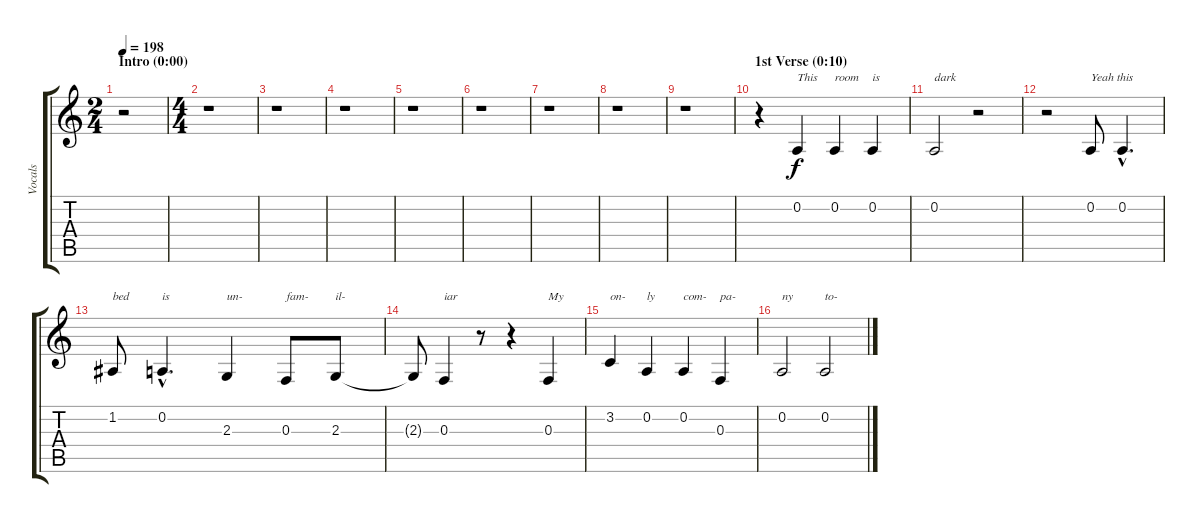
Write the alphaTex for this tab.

\track ("Vocals" "Vocals") {instrument violin}
\staff {score tabs}
\tuning (D4 A3 F3 C3 G2 C2) {hide}
\ts (2 4)
\section ("" "Intro (0:00)")
\tempo 198
\clef g2
\ks c
r.2{dy f instrument violin} |
\ts (4 4)
r.1 |
r.1 |
r.1 |
r.1 |
r.1 |
r.1 |
r.1 |
r.1 |
\section ("" "1st Verse (0:10)")
r.4 0.2.4{txt "This"} 0.2.4{txt "room"} 0.2.4{txt "is"} |
0.2.2{txt "dark"} r.2 |
r.2 0.2.8{txt "Yeah this"} 0.2{hac}.4{d} |
1.2.8{txt "bed"} 0.2{hac}.4{d txt "is"} 2.3.4{txt "un-"} 0.3.8{txt "fam-"} 2.3.8{txt "il-"} |
2.3{t}.8 0.3.4{txt "iar"} r.8 r.4 0.3.4{txt "My"} |
3.2.4{txt "on-"} 0.2.4{txt "ly"} 0.2.4{txt "com-"} 0.3.4{txt "pa-"} |
0.2.2{txt "ny"} 0.2.2{txt "to-"}
